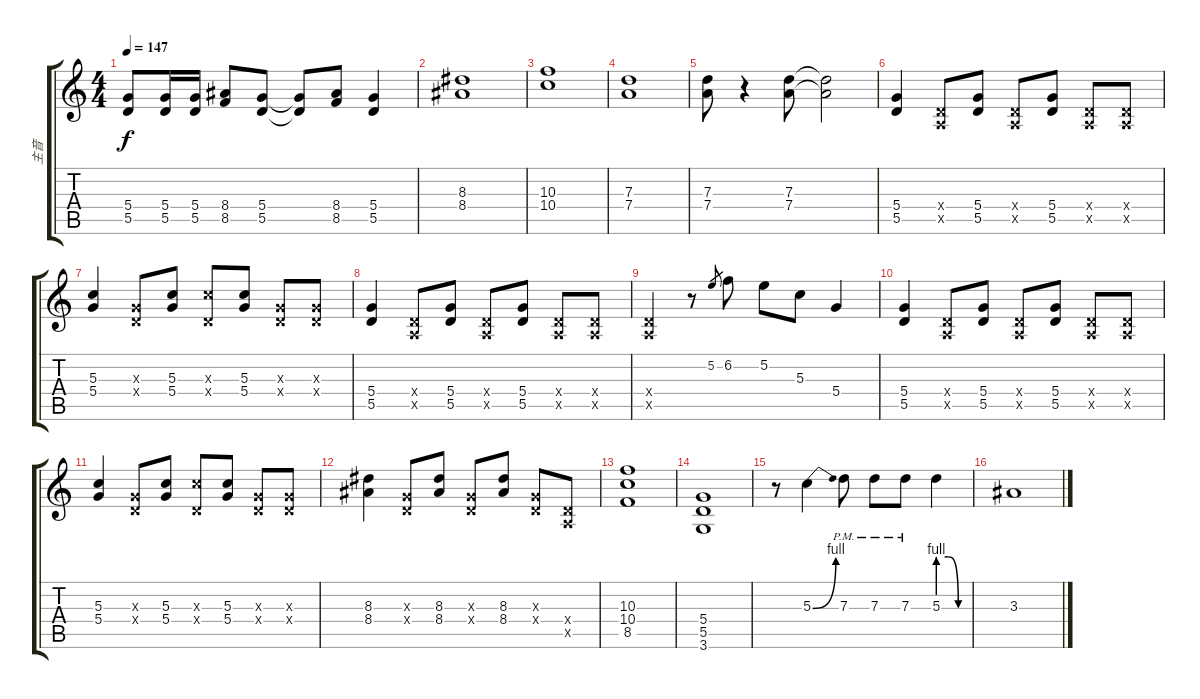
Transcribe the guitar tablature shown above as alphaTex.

\track ("主音" "主音") {instrument distortionguitar}
\staff {score tabs}
\tuning (E4 B3 G3 D3 A2 E2) {hide}
\ts (4 4)
\tempo 147
\clef g2
\ks c
(5.4 5.5).8{dy f} (5.4 5.5).16 (5.4 5.5).16 (8.4 8.5).8 (5.4 5.5).8 (5.4{t} 5.5{t}).8 (8.4 8.5).8 (5.4 5.5).4 |
(8.3 8.4).1 |
(10.3 10.4).1 |
(7.3 7.4).1 |
(7.3 7.4).8 r.4 (7.3 7.4).8 (7.3{t} 7.4{t}).2 |
(5.4 5.5).4 (0.4{x} 0.5{x}).8 (5.4 5.5).8 (0.4{x} 0.5{x}).8 (5.4 5.5).8 (0.4{x} 0.5{x}).8 (0.4{x} 0.5{x}).8 |
(5.3 5.4).4 (0.3{x} 0.4{x}).8 (5.3 5.4).8 (5.3{x} 0.4{x}).8 (5.3 5.4).8 (0.3{x} 0.4{x}).8 (0.3{x} 0.4{x}).8 |
(5.4 5.5).4 (0.4{x} 0.5{x}).8 (5.4 5.5).8 (0.4{x} 0.5{x}).8 (5.4 5.5).8 (0.4{x} 0.5{x}).8 (0.4{x} 0.5{x}).8 |
(0.4{x} 0.5{x}).4 r.8 5.2.8{gr} 6.2.8 5.2.8 5.3.8 5.4.4 |
(5.4 5.5).4 (0.4{x} 0.5{x}).8 (5.4 5.5).8 (0.4{x} 0.5{x}).8 (5.4 5.5).8 (0.4{x} 0.5{x}).8 (0.4{x} 0.5{x}).8 |
(5.3 5.4).4 (0.3{x} 0.4{x}).8 (5.3 5.4).8 (5.3{x} 0.4{x}).8 (5.3 5.4).8 (0.3{x} 0.4{x}).8 (0.3{x} 0.4{x}).8 |
(8.3 8.4).4 (0.3{x} 0.4{x}).8 (8.3 8.4).8 (0.3{x} 0.4{x}).8 (8.3 8.4).8 (0.3{x} 0.4{x}).8 (0.4{x} 0.5{x}).8 |
(10.3 10.4 8.5).1 |
(5.4 5.5 3.6).1 |
r.8 5.3{be (bend 0 0 60 4)}.4 7.3{pm}.8 7.3{pm}.8 7.3{pm}.8 5.3{be (custom 0 4 20 4 40 0 60 0)}.4 |
3.3.1
